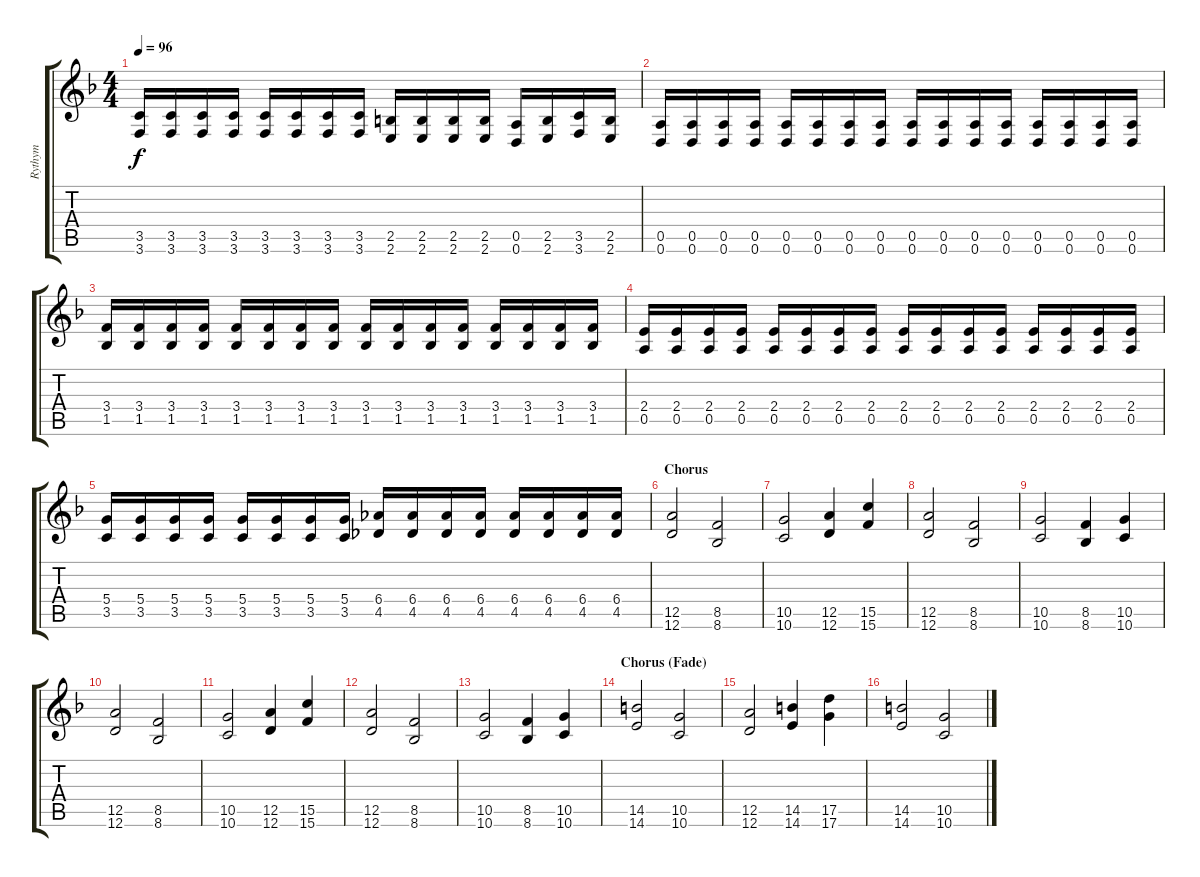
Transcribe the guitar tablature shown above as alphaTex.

\track ("Rythym" "Rythym") {instrument distortionguitar}
\staff {score tabs}
\tuning (E4 B3 G3 D3 A2 D2) {hide}
\ts (4 4)
\tempo 96
\clef g2
\ks dminor
(3.5 3.6).16{dy f} (3.5 3.6).16 (3.5 3.6).16 (3.5 3.6).16 (3.5 3.6).16 (3.5 3.6).16 (3.5 3.6).16 (3.5 3.6).16 (2.5 2.6).16 (2.5 2.6).16 (2.5 2.6).16 (2.5 2.6).16 (0.5 0.6).16 (2.5 2.6).16 (3.5 3.6).16 (2.5 2.6).16 |
(0.5 0.6).16 (0.5 0.6).16 (0.5 0.6).16 (0.5 0.6).16 (0.5 0.6).16 (0.5 0.6).16 (0.5 0.6).16 (0.5 0.6).16 (0.5 0.6).16 (0.5 0.6).16 (0.5 0.6).16 (0.5 0.6).16 (0.5 0.6).16 (0.5 0.6).16 (0.5 0.6).16 (0.5 0.6).16 |
(3.4 1.5).16 (3.4 1.5).16 (3.4 1.5).16 (3.4 1.5).16 (3.4 1.5).16 (3.4 1.5).16 (3.4 1.5).16 (3.4 1.5).16 (3.4 1.5).16 (3.4 1.5).16 (3.4 1.5).16 (3.4 1.5).16 (3.4 1.5).16 (3.4 1.5).16 (3.4 1.5).16 (3.4 1.5).16 |
(2.4 0.5).16 (2.4 0.5).16 (2.4 0.5).16 (2.4 0.5).16 (2.4 0.5).16 (2.4 0.5).16 (2.4 0.5).16 (2.4 0.5).16 (2.4 0.5).16 (2.4 0.5).16 (2.4 0.5).16 (2.4 0.5).16 (2.4 0.5).16 (2.4 0.5).16 (2.4 0.5).16 (2.4 0.5).16 |
(5.4 3.5).16 (5.4 3.5).16 (5.4 3.5).16 (5.4 3.5).16 (5.4 3.5).16 (5.4 3.5).16 (5.4 3.5).16 (5.4 3.5).16 (6.4 4.5).16 (6.4 4.5).16 (6.4 4.5).16 (6.4 4.5).16 (6.4 4.5).16 (6.4 4.5).16 (6.4 4.5).16 (6.4 4.5).16 |
\section ("" "Chorus")
(12.5 12.6).2{volume 16} (8.5 8.6).2 |
(10.5 10.6).2 (12.5 12.6).4 (15.5 15.6).4 |
(12.5 12.6).2 (8.5 8.6).2 |
(10.5 10.6).2 (8.5 8.6).4 (10.5 10.6).4 |
(12.5 12.6).2 (8.5 8.6).2 |
(10.5 10.6).2 (12.5 12.6).4 (15.5 15.6).4 |
(12.5 12.6).2 (8.5 8.6).2 |
(10.5 10.6).2 (8.5 8.6).4 (10.5 10.6).4 |
\section ("" "Chorus (Fade)")
(14.5 14.6).2{volume 8} (10.5 10.6).2 |
(12.5 12.6).2 (14.5 14.6).4 (17.5 17.6).4 |
(14.5 14.6).2 (10.5 10.6).2
